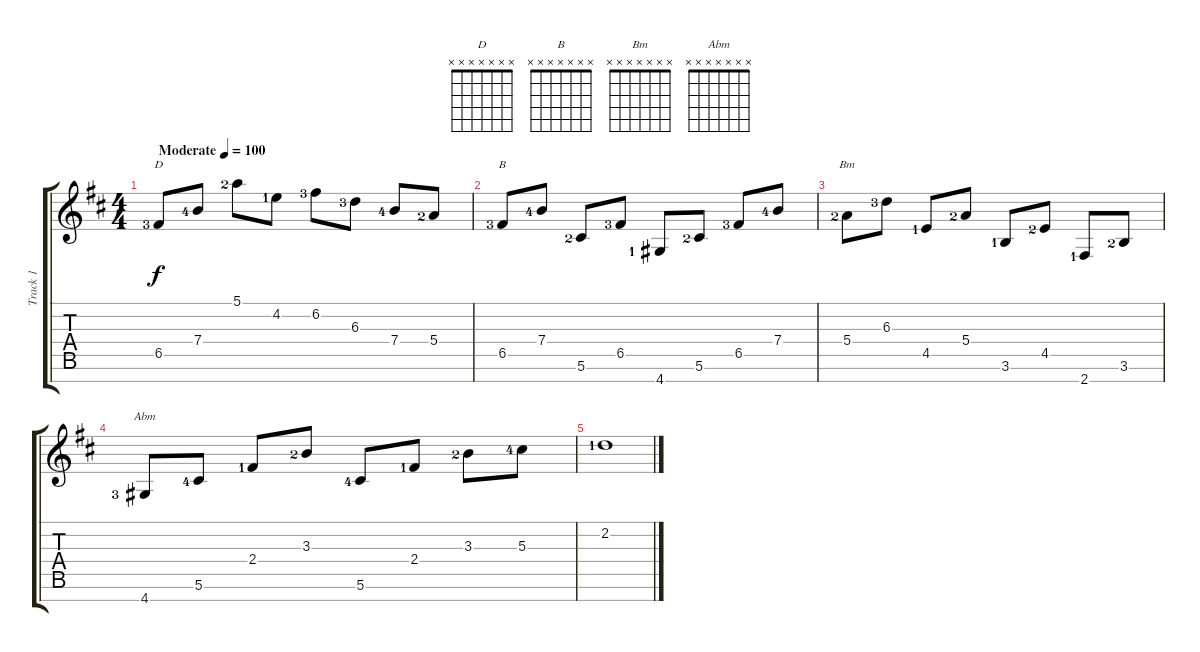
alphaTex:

\track ("Track 1" "Track 1") {instrument electricguitarjazz}
\staff {score tabs}
\tuning (E4 C4 Ab3 E3 C3 Ab2 E2) {hide}
\chord ("D" x x x x x x x)
\chord ("B" x x x x x x x)
\chord ("Bm" x x x x x x x)
\chord ("Abm" x x x x x x x)
\ts (4 4)
\tempo (100 "Moderate")
\clef g2
\ks d
6.5{lf 4}.8{ch "D" dy f instrument electricguitarjazz} 7.4{lf 5}.8 5.1{lf 3}.8 4.2{lf 2}.8 6.2{lf 4}.8 6.3{lf 4}.8 7.4{lf 5}.8 5.4{lf 3}.8 |
6.5{lf 4}.8{ch "B"} 7.4{lf 5}.8 5.6{lf 3}.8 6.5{lf 4}.8 4.7{lf 2}.8 5.6{lf 3}.8 6.5{lf 4}.8 7.4{lf 5}.8 |
5.4{lf 3}.8{ch "Bm"} 6.3{lf 4}.8 4.5{lf 2}.8 5.4{lf 3}.8 3.6{lf 2}.8 4.5{lf 3}.8 2.7{lf 2}.8 3.6{lf 3}.8 |
4.7{lf 4}.8{ch "Abm"} 5.6{lf 5}.8 2.4{lf 2}.8 3.3{lf 3}.8 5.6{lf 5}.8 2.4{lf 2}.8 3.3{lf 3}.8 5.3{lf 5}.8 |
2.2{lf 2}.1
